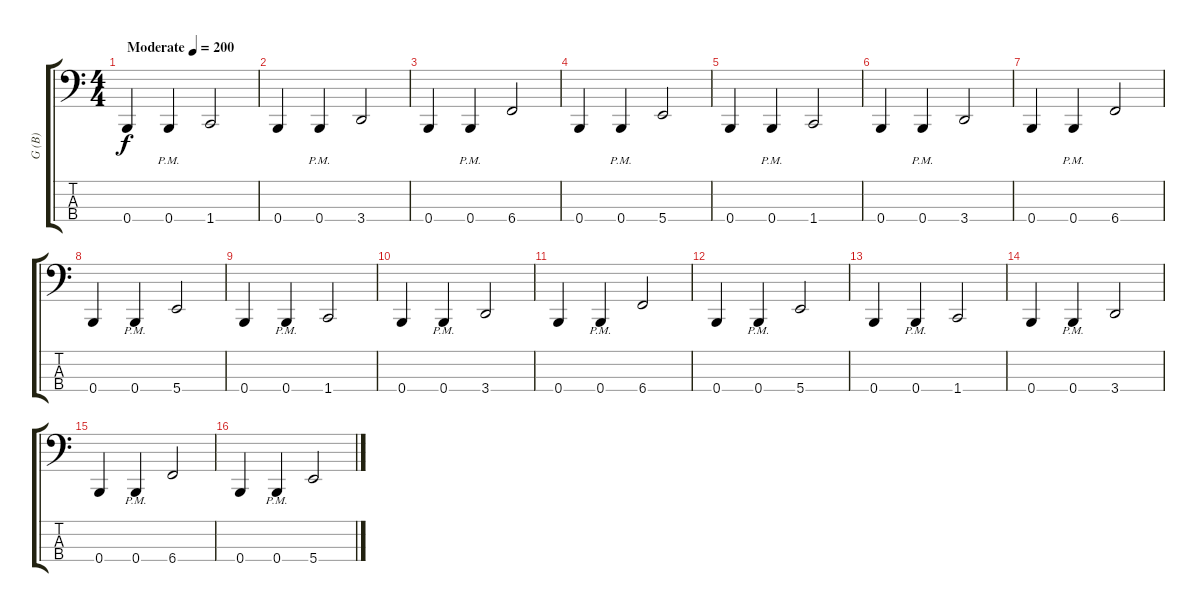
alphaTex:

\track ("G (B)" "G (B)") {instrument electricbasspick}
\staff {score tabs}
\tuning (E2 B1 Gb1 B0) {hide}
\ts (4 4)
\tempo (200 "Moderate")
\clef f4
\ks c
0.4.4{dy f instrument electricbasspick} 0.4{pm}.4 1.4.2 |
0.4.4 0.4{pm}.4 3.4.2 |
0.4.4 0.4{pm}.4 6.4.2 |
0.4.4 0.4{pm}.4 5.4.2 |
0.4.4 0.4{pm}.4 1.4.2 |
0.4.4 0.4{pm}.4 3.4.2 |
0.4.4 0.4{pm}.4 6.4.2 |
0.4.4 0.4{pm}.4 5.4.2 |
0.4.4 0.4{pm}.4 1.4.2 |
0.4.4 0.4{pm}.4 3.4.2 |
0.4.4 0.4{pm}.4 6.4.2 |
0.4.4 0.4{pm}.4 5.4.2 |
0.4.4 0.4{pm}.4 1.4.2 |
0.4.4 0.4{pm}.4 3.4.2 |
0.4.4 0.4{pm}.4 6.4.2 |
0.4.4 0.4{pm}.4 5.4.2
